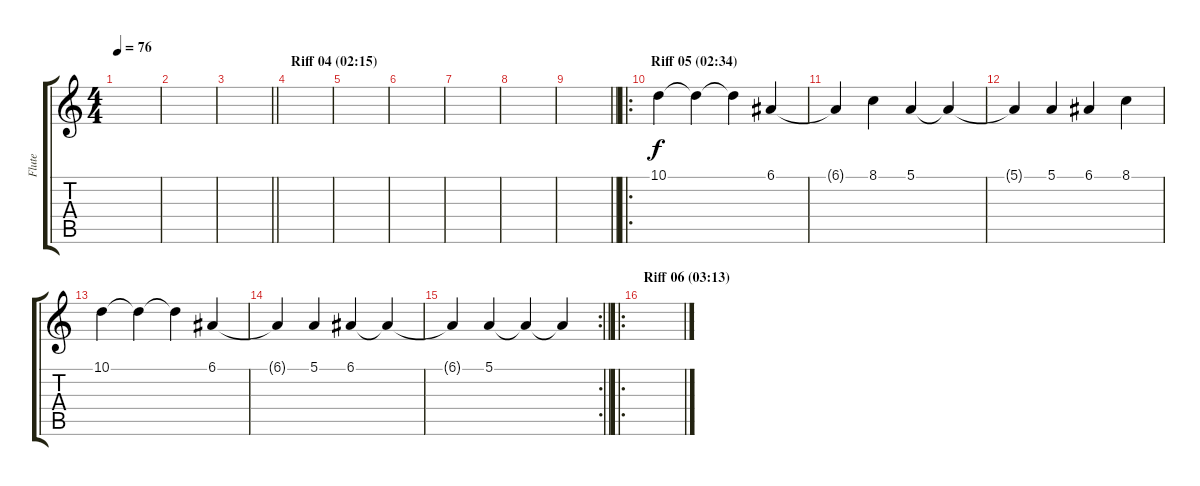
\track ("Flute" "Flute") {instrument flute}
\staff {score tabs}
\tuning (E4 B3 G3 D3 A2 E2) {hide}
\ts (4 4)
\tempo 76
\clef g2
\ks c
|
|
\barLineRight lightlight
|
\section ("" "Riff 04 (02:15)")
|
|
|
|
|
\barLineRight lightlight
|
\ro
\section ("" "Riff 05 (02:34)")
10.1.4 10.1{t}.4 10.1{t}.4 6.1.4 |
6.1{t}.4 8.1.4 5.1.4 5.1{t}.4 |
5.1{t}.4 5.1.4 6.1.4 8.1.4 |
10.1.4 10.1{t}.4 10.1{t}.4 6.1.4 |
6.1{t}.4 5.1.4 6.1.4 6.1{t}.4 |
\rc 2
\barLineRight lightlight
6.1{t}.4 5.1.4 5.1{t}.4 5.1{t}.4 |
\ro
\section ("" "Riff 06 (03:13)")
